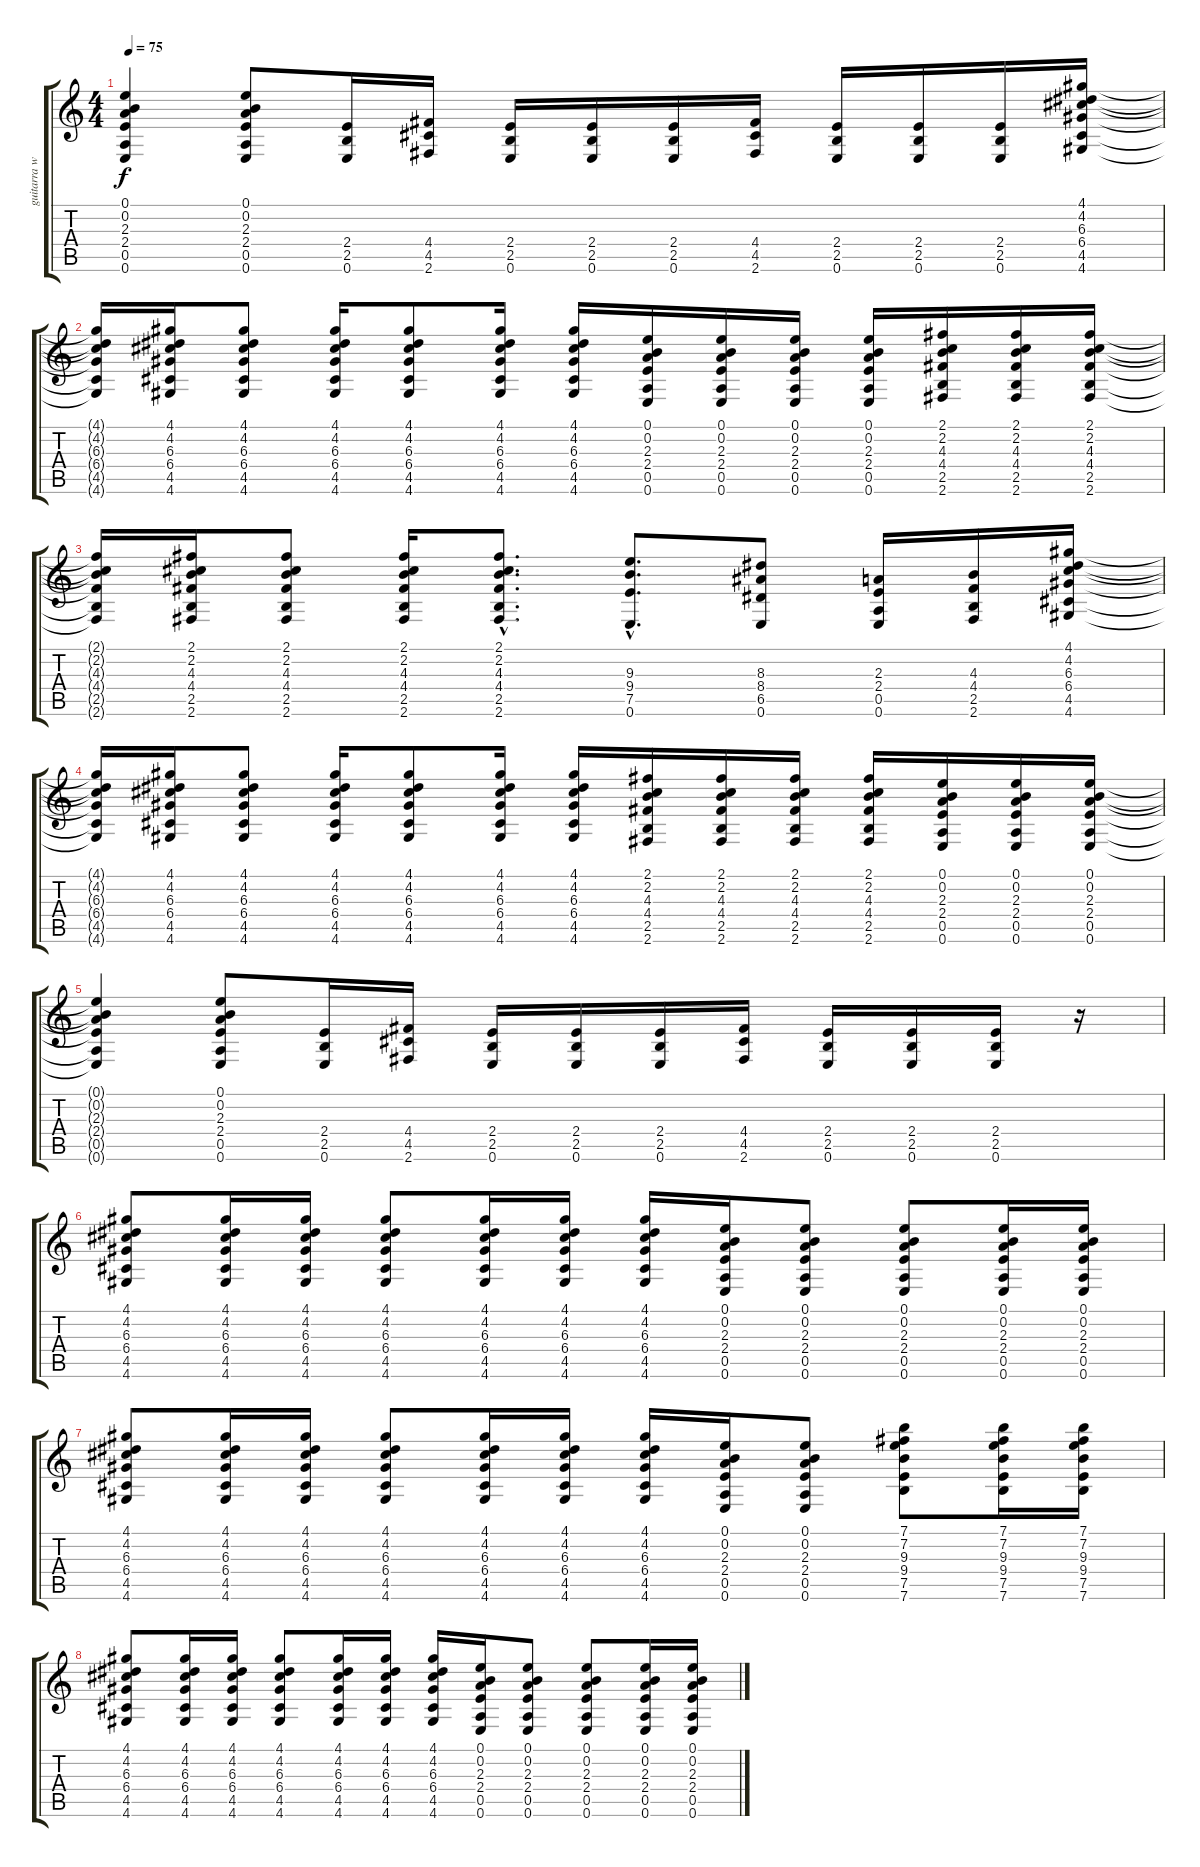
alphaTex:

\track ("guitarra w/dist" "guitarra w") {instrument distortionguitar}
\staff {score tabs}
\tuning (E4 B3 G3 D3 A2 E2) {hide}
\ts (4 4)
\tempo 75
\clef g2
\ks c
(0.1{t} 0.2{t} 2.3{t} 2.4{t} 0.5{t} 0.6{t}).4{dy f} (0.1 0.2 2.3 2.4 0.5 0.6).8 (2.4 2.5 0.6).16 (4.4 4.5 2.6).16 (2.4 2.5 0.6).16 (2.4 2.5 0.6).16 (2.4 2.5 0.6).16 (4.4 4.5 2.6).16 (2.4 2.5 0.6).16 (2.4 2.5 0.6).16 (2.4 2.5 0.6).16 (4.1 4.2 6.3 6.4 4.5 4.6).16 |
(4.1{t} 4.2{t} 6.3{t} 6.4{t} 4.5{t} 4.6{t}).16 (4.1 4.2 6.3 6.4 4.5 4.6).16 (4.1 4.2 6.3 6.4 4.5 4.6).8 (4.1 4.2 6.3 6.4 4.5 4.6).16 (4.1 4.2 6.3 6.4 4.5 4.6).8 (4.1 4.2 6.3 6.4 4.5 4.6).16 (4.1 4.2 6.3 6.4 4.5 4.6).16 (0.1 0.2 2.3 2.4 0.5 0.6).16 (0.1 0.2 2.3 2.4 0.5 0.6).16 (0.1 0.2 2.3 2.4 0.5 0.6).16 (0.1 0.2 2.3 2.4 0.5 0.6).16 (2.1 2.2 4.3 4.4 2.5 2.6).16 (2.1 2.2 4.3 4.4 2.5 2.6).16 (2.1 2.2 4.3 4.4 2.5 2.6).16 |
(2.1{t} 2.2{t} 4.3{t} 4.4{t} 2.5{t} 2.6{t}).16 (2.1 2.2 4.3 4.4 2.5 2.6).16 (2.1 2.2 4.3 4.4 2.5 2.6).8 (2.1 2.2 4.3 4.4 2.5 2.6).16 (2.1{hac} 2.2{hac} 4.3{hac} 4.4{hac} 2.5{hac} 2.6{hac}).8{d} (9.3{hac} 9.4{hac} 7.5{hac} 0.6{hac}).8{d} (8.3 8.4 6.5 0.6).8 (2.3 2.4 0.5 0.6).16 (4.3 4.4 2.5 2.6).16 (4.1 4.2 6.3 6.4 4.5 4.6).16 |
(4.1{t} 4.2{t} 6.3{t} 6.4{t} 4.5{t} 4.6{t}).16 (4.1 4.2 6.3 6.4 4.5 4.6).16 (4.1 4.2 6.3 6.4 4.5 4.6).8 (4.1 4.2 6.3 6.4 4.5 4.6).16 (4.1 4.2 6.3 6.4 4.5 4.6).8 (4.1 4.2 6.3 6.4 4.5 4.6).16 (4.1 4.2 6.3 6.4 4.5 4.6).16 (2.1 2.2 4.3 4.4 2.5 2.6).16 (2.1 2.2 4.3 4.4 2.5 2.6).16 (2.1 2.2 4.3 4.4 2.5 2.6).16 (2.1 2.2 4.3 4.4 2.5 2.6).16 (0.1 0.2 2.3 2.4 0.5 0.6).16 (0.1 0.2 2.3 2.4 0.5 0.6).16 (0.1 0.2 2.3 2.4 0.5 0.6).16 |
(0.1{t} 0.2{t} 2.3{t} 2.4{t} 0.5{t} 0.6{t}).4 (0.1 0.2 2.3 2.4 0.5 0.6).8 (2.4 2.5 0.6).16 (4.4 4.5 2.6).16 (2.4 2.5 0.6).16 (2.4 2.5 0.6).16 (2.4 2.5 0.6).16 (4.4 4.5 2.6).16 (2.4 2.5 0.6).16 (2.4 2.5 0.6).16 (2.4 2.5 0.6).16 r.16 |
(4.1 4.2 6.3 6.4 4.5 4.6).8 (4.1 4.2 6.3 6.4 4.5 4.6).16 (4.1 4.2 6.3 6.4 4.5 4.6).16 (4.1 4.2 6.3 6.4 4.5 4.6).8 (4.1 4.2 6.3 6.4 4.5 4.6).16 (4.1 4.2 6.3 6.4 4.5 4.6).16 (4.1 4.2 6.3 6.4 4.5 4.6).16 (0.1 0.2 2.3 2.4 0.5 0.6).16 (0.1 0.2 2.3 2.4 0.5 0.6).8 (0.1 0.2 2.3 2.4 0.5 0.6).8 (0.1 0.2 2.3 2.4 0.5 0.6).16 (0.1 0.2 2.3 2.4 0.5 0.6).16 |
(4.1 4.2 6.3 6.4 4.5 4.6).8 (4.1 4.2 6.3 6.4 4.5 4.6).16 (4.1 4.2 6.3 6.4 4.5 4.6).16 (4.1 4.2 6.3 6.4 4.5 4.6).8 (4.1 4.2 6.3 6.4 4.5 4.6).16 (4.1 4.2 6.3 6.4 4.5 4.6).16 (4.1 4.2 6.3 6.4 4.5 4.6).16 (0.1 0.2 2.3 2.4 0.5 0.6).16 (0.1 0.2 2.3 2.4 0.5 0.6).8 (7.1 7.2 9.3 9.4 7.5 7.6).8 (7.1 7.2 9.3 9.4 7.5 7.6).16 (7.1 7.2 9.3 9.4 7.5 7.6).16 |
(4.1 4.2 6.3 6.4 4.5 4.6).8 (4.1 4.2 6.3 6.4 4.5 4.6).16 (4.1 4.2 6.3 6.4 4.5 4.6).16 (4.1 4.2 6.3 6.4 4.5 4.6).8 (4.1 4.2 6.3 6.4 4.5 4.6).16 (4.1 4.2 6.3 6.4 4.5 4.6).16 (4.1 4.2 6.3 6.4 4.5 4.6).16 (0.1 0.2 2.3 2.4 0.5 0.6).16 (0.1 0.2 2.3 2.4 0.5 0.6).8 (0.1 0.2 2.3 2.4 0.5 0.6).8 (0.1 0.2 2.3 2.4 0.5 0.6).16 (0.1 0.2 2.3 2.4 0.5 0.6).16
